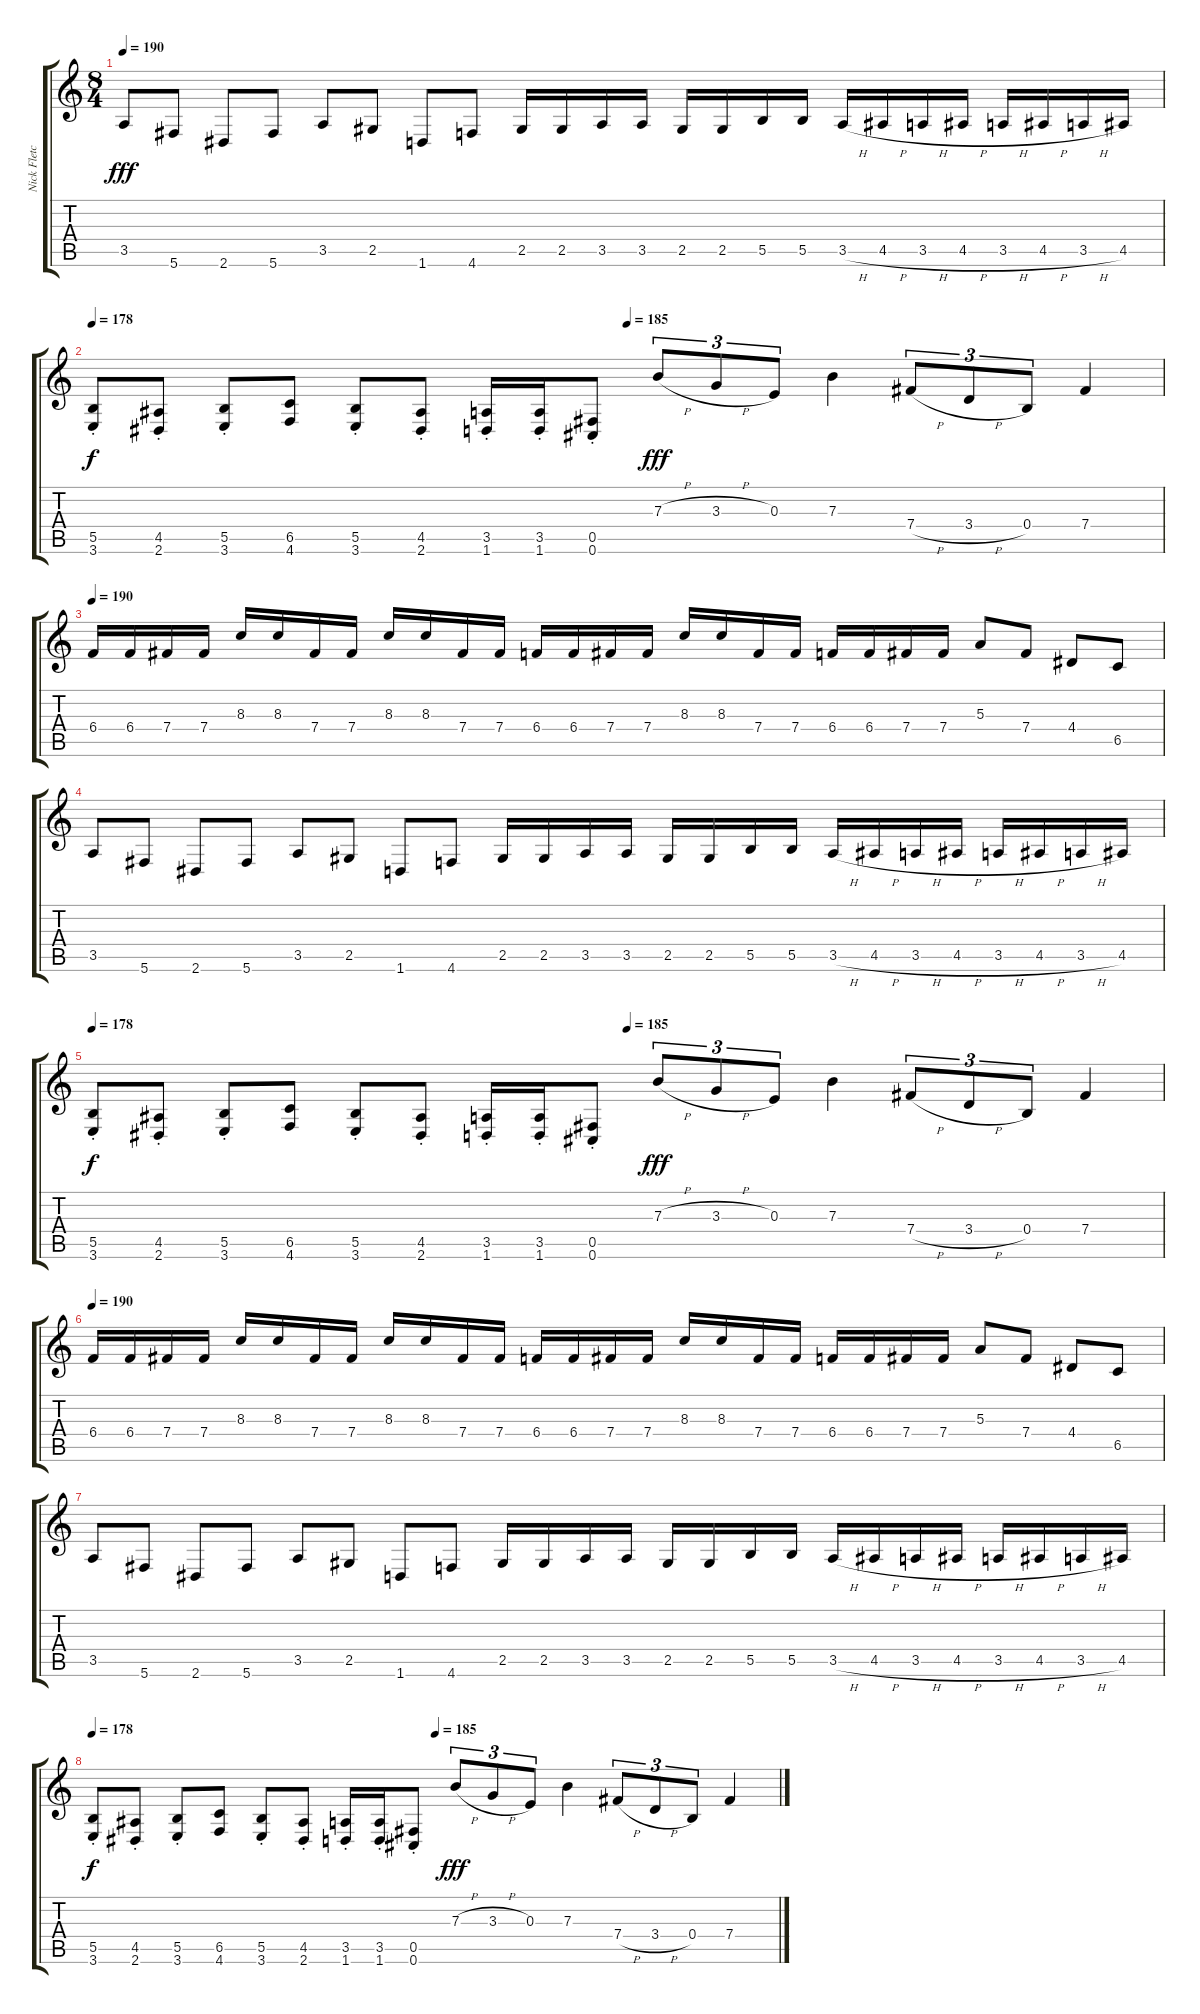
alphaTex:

\track ("Nick Fletcher" "Nick Fletc") {instrument overdrivenguitar}
\staff {score tabs}
\tuning (Db4 Ab3 E3 B2 Gb2 Db2) {hide}
\ts (8 4)
\tempo 190
\clef g2
\ks c
3.5.8{dy fff} 5.6.8 2.6.8 5.6.8 3.5.8 2.5.8 1.6.8 4.6.8 2.5.16 2.5.16 3.5.16 3.5.16 2.5.16 2.5.16 5.5.16 5.5.16 3.5{h}.16 4.5{h}.16 3.5{h}.16 4.5{h}.16 3.5{h}.16 4.5{h}.16 3.5{h}.16 4.5.16 |
\tempo 178
\tempo (185 0.5)
(5.5{st} 3.6).8{dy f} (4.5{st} 2.6).8 (5.5{st} 3.6).8 (6.5 4.6).8 (5.5{st} 3.6).8 (4.5{st} 2.6).8 (3.5{st} 1.6).16 (3.5{st} 1.6).16 (0.5{st} 0.6).8 7.3{h}.8{tu (3 2) dy fff} 3.3{h}.8{tu (3 2)} 0.3.8{tu (3 2)} 7.3.4 7.4{h}.8{tu (3 2)} 3.4{h}.8{tu (3 2)} 0.4.8{tu (3 2)} 7.4.4 |
\tempo 190
6.4.16 6.4.16 7.4.16 7.4.16 8.3.16 8.3.16 7.4.16 7.4.16 8.3.16 8.3.16 7.4.16 7.4.16 6.4.16 6.4.16 7.4.16 7.4.16 8.3.16 8.3.16 7.4.16 7.4.16 6.4.16 6.4.16 7.4.16 7.4.16 5.3.8 7.4.8 4.4.8 6.5.8 |
3.5.8 5.6.8 2.6.8 5.6.8 3.5.8 2.5.8 1.6.8 4.6.8 2.5.16 2.5.16 3.5.16 3.5.16 2.5.16 2.5.16 5.5.16 5.5.16 3.5{h}.16 4.5{h}.16 3.5{h}.16 4.5{h}.16 3.5{h}.16 4.5{h}.16 3.5{h}.16 4.5.16 |
\tempo 178
\tempo (185 0.5)
(5.5{st} 3.6).8{dy f} (4.5{st} 2.6).8 (5.5{st} 3.6).8 (6.5 4.6).8 (5.5{st} 3.6).8 (4.5{st} 2.6).8 (3.5{st} 1.6).16 (3.5{st} 1.6).16 (0.5{st} 0.6).8 7.3{h}.8{tu (3 2) dy fff} 3.3{h}.8{tu (3 2)} 0.3.8{tu (3 2)} 7.3.4 7.4{h}.8{tu (3 2)} 3.4{h}.8{tu (3 2)} 0.4.8{tu (3 2)} 7.4.4 |
\tempo 190
6.4.16 6.4.16 7.4.16 7.4.16 8.3.16 8.3.16 7.4.16 7.4.16 8.3.16 8.3.16 7.4.16 7.4.16 6.4.16 6.4.16 7.4.16 7.4.16 8.3.16 8.3.16 7.4.16 7.4.16 6.4.16 6.4.16 7.4.16 7.4.16 5.3.8 7.4.8 4.4.8 6.5.8 |
3.5.8 5.6.8 2.6.8 5.6.8 3.5.8 2.5.8 1.6.8 4.6.8 2.5.16 2.5.16 3.5.16 3.5.16 2.5.16 2.5.16 5.5.16 5.5.16 3.5{h}.16 4.5{h}.16 3.5{h}.16 4.5{h}.16 3.5{h}.16 4.5{h}.16 3.5{h}.16 4.5.16 |
\tempo 178
\tempo (185 0.5)
(5.5{st} 3.6).8{dy f} (4.5{st} 2.6).8 (5.5{st} 3.6).8 (6.5 4.6).8 (5.5{st} 3.6).8 (4.5{st} 2.6).8 (3.5{st} 1.6).16 (3.5{st} 1.6).16 (0.5{st} 0.6).8 7.3{h}.8{tu (3 2) dy fff} 3.3{h}.8{tu (3 2)} 0.3.8{tu (3 2)} 7.3.4 7.4{h}.8{tu (3 2)} 3.4{h}.8{tu (3 2)} 0.4.8{tu (3 2)} 7.4.4
